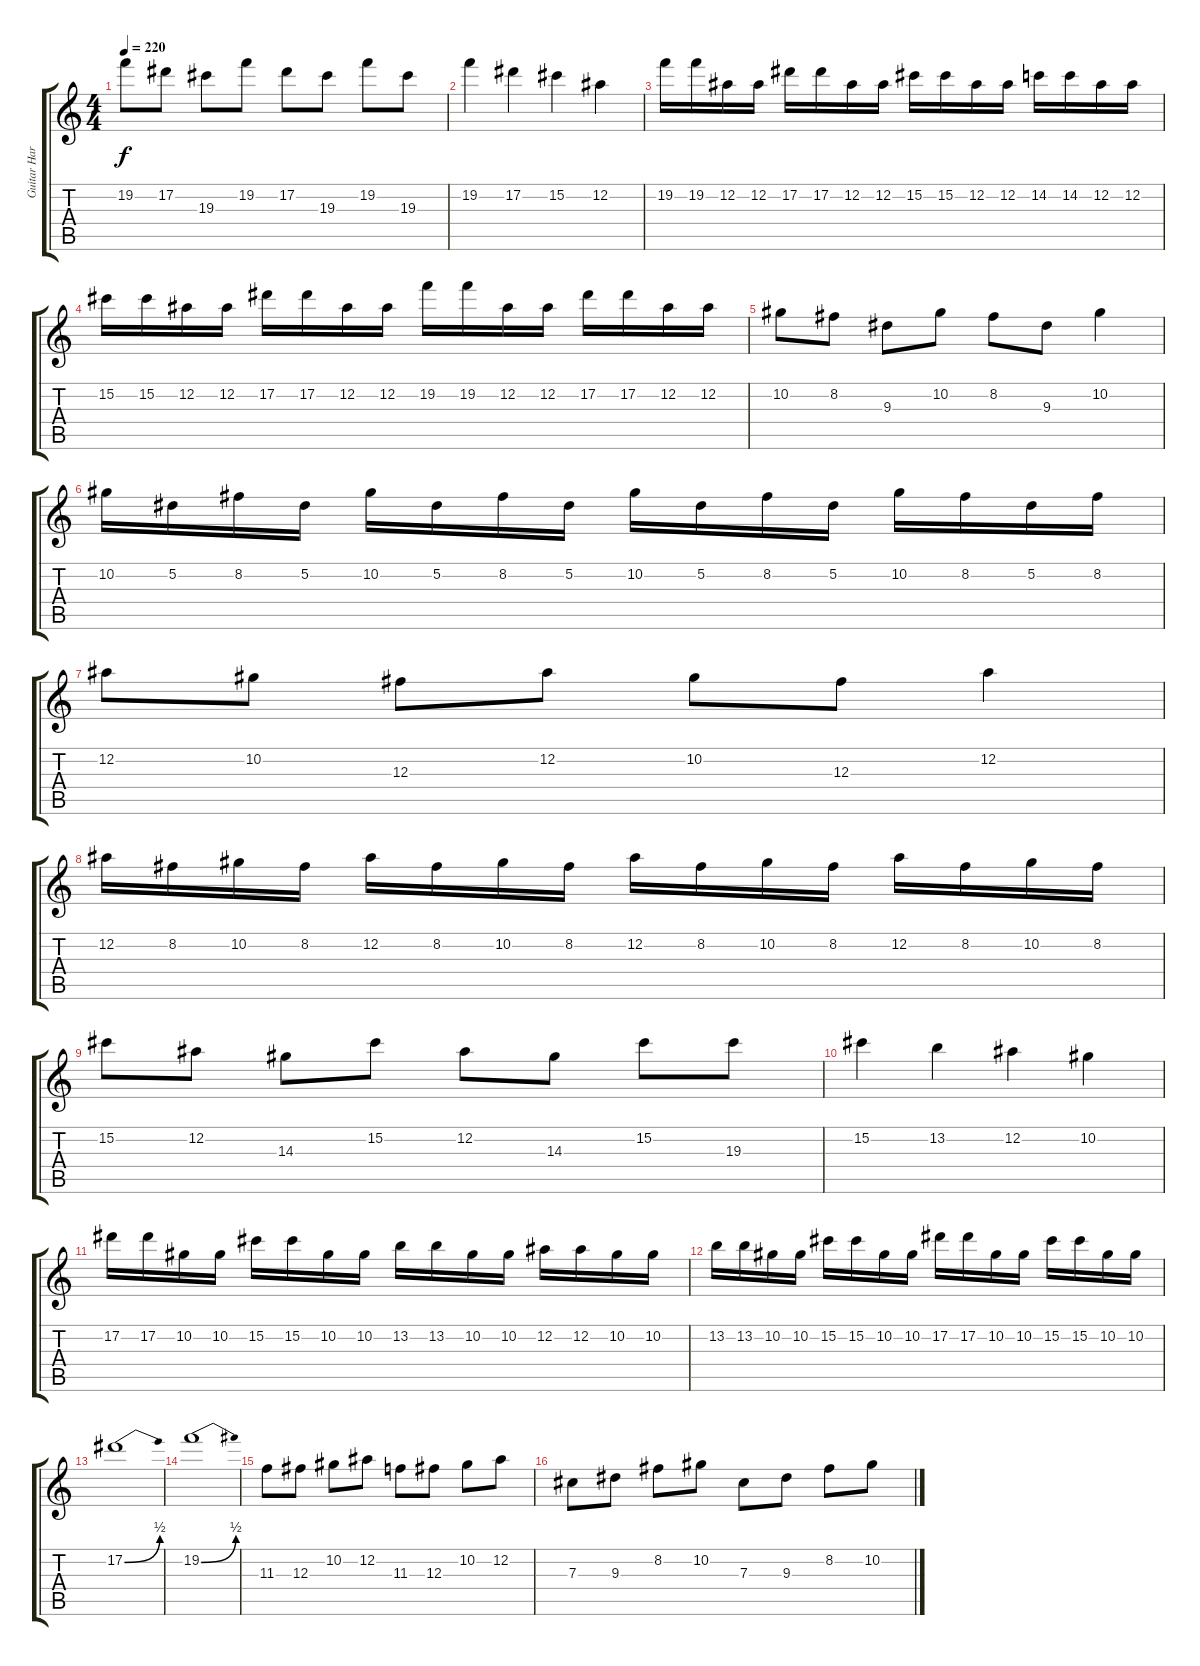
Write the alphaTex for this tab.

\track ("Guitar Harmo" "Guitar Har") {instrument overdrivenguitar}
\staff {score tabs}
\tuning (Eb4 Bb3 Gb3 Db3 Ab2 Eb2) {hide}
\ts (4 4)
\tempo 220
\clef g2
\ks c
19.2.8{dy f} 17.2.8 19.3.8 19.2.8 17.2.8 19.3.8 19.2.8 19.3.8 |
19.2.4 17.2.4 15.2.4 12.2.4 |
19.2.16 19.2.16 12.2.16 12.2.16 17.2.16 17.2.16 12.2.16 12.2.16 15.2.16 15.2.16 12.2.16 12.2.16 14.2.16 14.2.16 12.2.16 12.2.16 |
15.2.16 15.2.16 12.2.16 12.2.16 17.2.16 17.2.16 12.2.16 12.2.16 19.2.16 19.2.16 12.2.16 12.2.16 17.2.16 17.2.16 12.2.16 12.2.16 |
10.2.8 8.2.8 9.3.8 10.2.8 8.2.8 9.3.8 10.2.4 |
10.2.16 5.2.16 8.2.16 5.2.16 10.2.16 5.2.16 8.2.16 5.2.16 10.2.16 5.2.16 8.2.16 5.2.16 10.2.16 8.2.16 5.2.16 8.2.16 |
12.2.8 10.2.8 12.3.8 12.2.8 10.2.8 12.3.8 12.2.4 |
12.2.16 8.2.16 10.2.16 8.2.16 12.2.16 8.2.16 10.2.16 8.2.16 12.2.16 8.2.16 10.2.16 8.2.16 12.2.16 8.2.16 10.2.16 8.2.16 |
15.2.8 12.2.8 14.3.8 15.2.8 12.2.8 14.3.8 15.2.8 19.3.8 |
15.2.4 13.2.4 12.2.4 10.2.4 |
17.2.16 17.2.16 10.2.16 10.2.16 15.2.16 15.2.16 10.2.16 10.2.16 13.2.16 13.2.16 10.2.16 10.2.16 12.2.16 12.2.16 10.2.16 10.2.16 |
13.2.16 13.2.16 10.2.16 10.2.16 15.2.16 15.2.16 10.2.16 10.2.16 17.2.16 17.2.16 10.2.16 10.2.16 15.2.16 15.2.16 10.2.16 10.2.16 |
17.2{be (bend 0 0 60 2)}.1 |
19.2{be (bend 0 0 60 2)}.1 |
11.3.8 12.3.8 10.2.8 12.2.8 11.3.8 12.3.8 10.2.8 12.2.8 |
7.3.8 9.3.8 8.2.8 10.2.8 7.3.8 9.3.8 8.2.8 10.2.8
